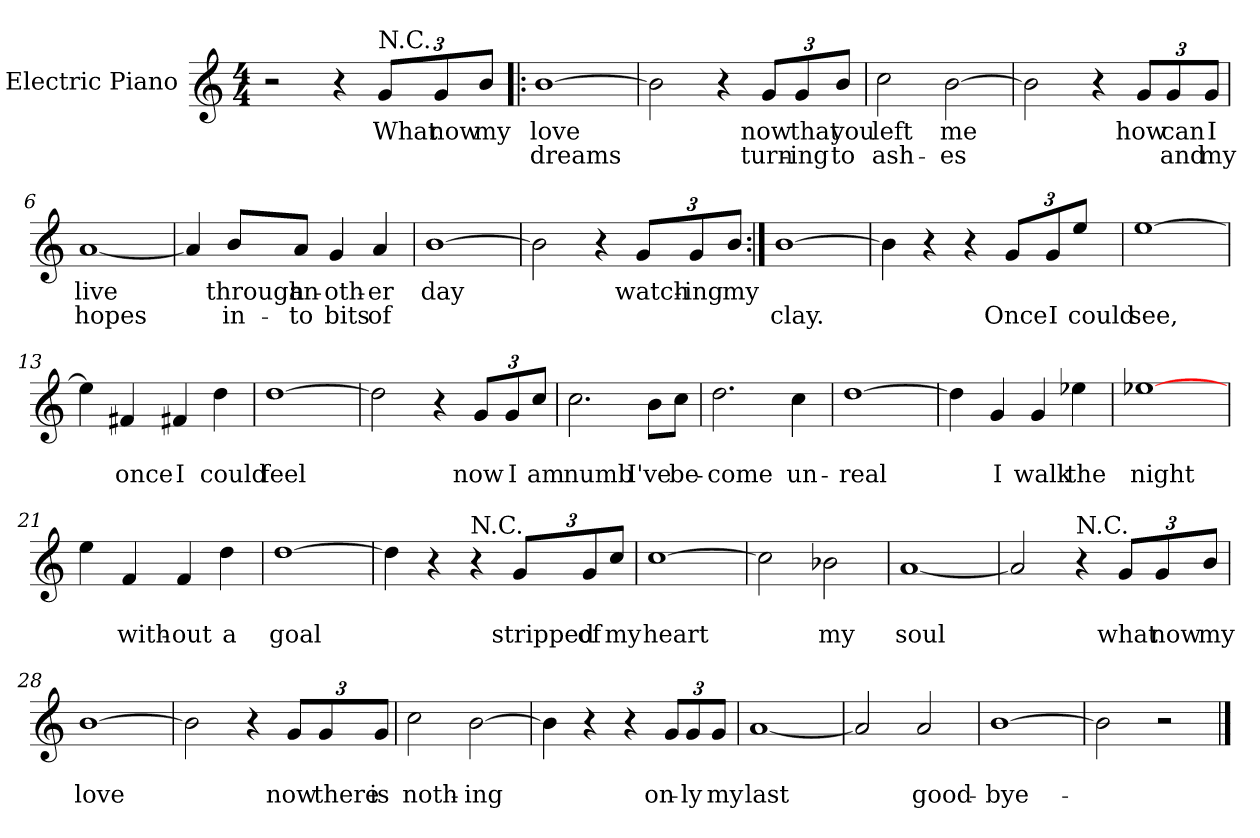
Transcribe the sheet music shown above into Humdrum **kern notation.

**kern	**text	**text
*part1	*part1	*part1
*staff1	*staff1	*staff1
*I"Electric Piano	*	*
*I'E.Pno	*	*
*clefG2	*	*
*k[]	*	*
*C:	*	*
*M4/4	*	*
=1	=1	=1
2r	.	.
4r	.	.
*Xbrackettup	*	*
!LO:TX:a:t=N.C.	!	!
12g/L	What	.
12g/	now	.
12b/J	my	.
=2!|:	=2!|:	=2!|:
[1b	love	dreams
=3	=3	=3
2b\]	.	.
4r	.	.
12g/L	now	turn-
12g/	that	-ing
12b/J	you	to
=4	=4	=4
2cc\	left	ash-
[2b\	me	-es
!!LO:LB:g=z
=5	=5	=5
2b\]	.	.
4r	.	.
12g/L	how	.
12g/	can	and
12g/J	I	my
=6	=6	=6
[1a	live	hopes
=7	=7	=7
4a/]	.	.
8b/L	through	in-
8a/J	an-	-to
4g/	-oth-	bits
4a/	-er	of
=8	=8	=8
[1b	day	.
=9	=9	=9
2b\]	.	.
4r	.	.
12g/L	watch-	.
12g/	-ing	.
12b/J	my	.
=10:|!	=10:|!	=10:|!
[1b	.	clay.
!!LO:LB:g=z
=11	=11	=11
4b\]	.	.
4r	.	.
4r	.	.
12g/L	.	Once
12g/	.	I
12ee/J	.	could
=12	=12	=12
[1ee	.	see,
=13	=13	=13
4ee\]	.	.
4f#X/	.	once
4f#X/	.	I
4dd\	.	could
=14	=14	=14
[1dd	.	feel
=15	=15	=15
2dd\]	.	.
4r	.	.
12g/L	.	now
12g/	.	I
12cc/J	.	am
!!LO:LB:g=z
=16	=16	=16
2.cc\	.	numb
8b\L	.	I've
8cc\J	.	be-
=17	=17	=17
2.dd\	.	-come
4cc\	.	un-
=18	=18	=18
[1dd	.	-real
=19	=19	=19
4dd\]	.	.
4g/	.	I
4g/	.	walk
4ee-X\	.	the
=20	=20	=20
[1ee-X	.	night
=21	=21	=21
4ee\	.	.
4f/	.	with-
4f/	.	-out
4dd\	.	a
=22	=22	=22
[1dd	.	goal
!!LO:LB:g=z
=23	=23	=23
4dd\]	.	.
4r	.	.
!LO:TX:a:t=N.C.	!	!
4r	.	.
12g/L	.	stripped
12g/	.	of
12cc/J	.	my
=24	=24	=24
[1cc	.	heart
=25	=25	=25
2cc\]	.	.
2b-X\	.	my
=26	=26	=26
[1a	.	soul
=27	=27	=27
2a/]	.	.
!LO:TX:a:t=N.C.	!	!
4r	.	.
12g/L	.	what
12g/	.	now
12b/J	.	my
=28	=28	=28
[1b	.	love
!!LO:LB:g=z
=29	=29	=29
2b\]	.	.
4r	.	.
12g/L	.	now
12g/	.	there
12g/J	.	is
=30	=30	=30
2cc\	.	noth-
[2b\	.	-ing
=31	=31	=31
4b\]	.	.
4r	.	.
4r	.	.
12g/L	.	on-
12g/	.	-ly
12g/J	.	my
=32	=32	=32
[1a	.	last
=33	=33	=33
2a/]	.	.
2a/	.	good-
=34	=34	=34
[1b	.	-bye-
=35	=35	=35
2b\]	.	.
2r	.	.
==	==	==
*-	*-	*-
